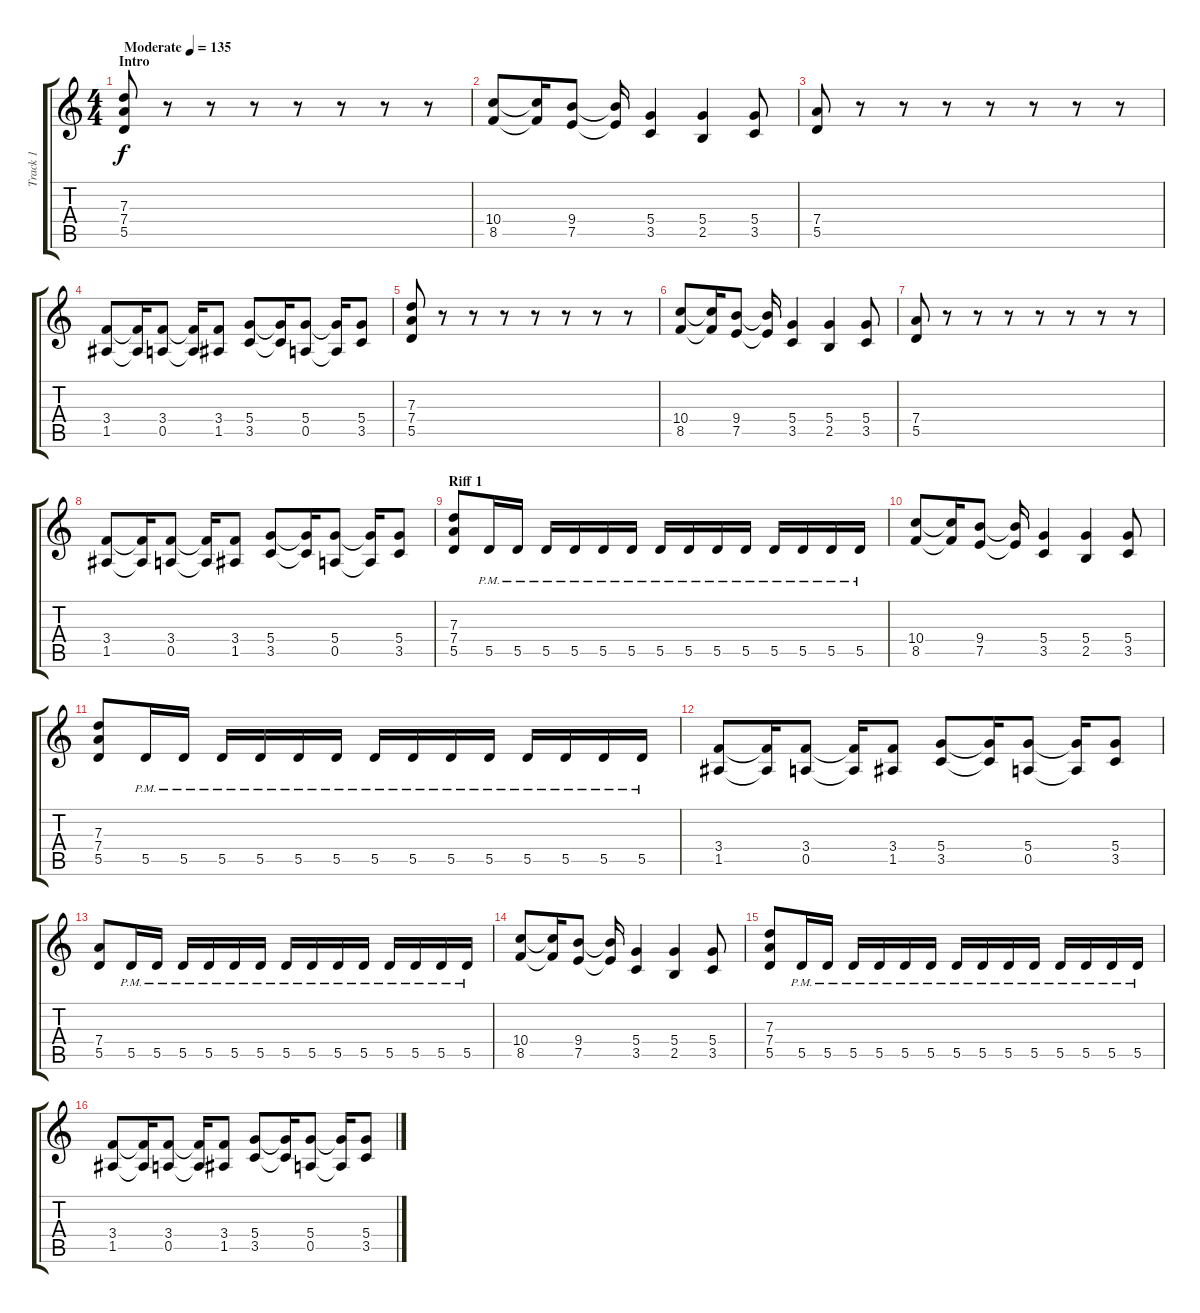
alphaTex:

\track ("Track 1" "Track 1") {instrument distortionguitar}
\staff {score tabs}
\tuning (E4 B3 G3 D3 A2 E2) {hide}
\ts (4 4)
\section ("" "Intro")
\tempo (135 "Moderate")
\clef g2
\ks c
(7.3 7.4 5.5).8{dy f instrument distortionguitar} r.8 r.8 r.8 r.8 r.8 r.8 r.8 |
(10.4 8.5).8 (10.4{t} 8.5{t}).16 (9.4 7.5).8 (9.4{t} 7.5{t}).16 (5.4 3.5).4 (5.4 2.5).4 (5.4 3.5).8 |
(7.4 5.5).8 r.8 r.8 r.8 r.8 r.8 r.8 r.8 |
(3.4 1.5).8 (3.4{t} 1.5{t}).16 (3.4 0.5).8 (3.4{t} 0.5{t}).16 (3.4 1.5).8 (5.4 3.5).8 (5.4{t} 3.5{t}).16 (5.4 0.5).8 (5.4{t} 0.5{t}).16 (5.4 3.5).8 |
(7.3 7.4 5.5).8 r.8 r.8 r.8 r.8 r.8 r.8 r.8 |
(10.4 8.5).8 (10.4{t} 8.5{t}).16 (9.4 7.5).8 (9.4{t} 7.5{t}).16 (5.4 3.5).4 (5.4 2.5).4 (5.4 3.5).8 |
(7.4 5.5).8 r.8 r.8 r.8 r.8 r.8 r.8 r.8 |
(3.4 1.5).8 (3.4{t} 1.5{t}).16 (3.4 0.5).8 (3.4{t} 0.5{t}).16 (3.4 1.5).8 (5.4 3.5).8 (5.4{t} 3.5{t}).16 (5.4 0.5).8 (5.4{t} 0.5{t}).16 (5.4 3.5).8 |
\section ("" "Riff 1")
(7.3 7.4 5.5).8 5.5{pm}.16 5.5{pm}.16 5.5{pm}.16 5.5{pm}.16 5.5{pm}.16 5.5{pm}.16 5.5{pm}.16 5.5{pm}.16 5.5{pm}.16 5.5{pm}.16 5.5{pm}.16 5.5{pm}.16 5.5{pm}.16 5.5{pm}.16 |
(10.4 8.5).8 (10.4{t} 8.5{t}).16 (9.4 7.5).8 (9.4{t} 7.5{t}).16 (5.4 3.5).4 (5.4 2.5).4 (5.4 3.5).8 |
(7.3 7.4 5.5).8 5.5{pm}.16 5.5{pm}.16 5.5{pm}.16 5.5{pm}.16 5.5{pm}.16 5.5{pm}.16 5.5{pm}.16 5.5{pm}.16 5.5{pm}.16 5.5{pm}.16 5.5{pm}.16 5.5{pm}.16 5.5{pm}.16 5.5{pm}.16 |
(3.4 1.5).8 (3.4{t} 1.5{t}).16 (3.4 0.5).8 (3.4{t} 0.5{t}).16 (3.4 1.5).8 (5.4 3.5).8 (5.4{t} 3.5{t}).16 (5.4 0.5).8 (5.4{t} 0.5{t}).16 (5.4 3.5).8 |
(7.4 5.5).8 5.5{pm}.16 5.5{pm}.16 5.5{pm}.16 5.5{pm}.16 5.5{pm}.16 5.5{pm}.16 5.5{pm}.16 5.5{pm}.16 5.5{pm}.16 5.5{pm}.16 5.5{pm}.16 5.5{pm}.16 5.5{pm}.16 5.5{pm}.16 |
(10.4 8.5).8 (10.4{t} 8.5{t}).16 (9.4 7.5).8 (9.4{t} 7.5{t}).16 (5.4 3.5).4 (5.4 2.5).4 (5.4 3.5).8 |
(7.3 7.4 5.5).8 5.5{pm}.16 5.5{pm}.16 5.5{pm}.16 5.5{pm}.16 5.5{pm}.16 5.5{pm}.16 5.5{pm}.16 5.5{pm}.16 5.5{pm}.16 5.5{pm}.16 5.5{pm}.16 5.5{pm}.16 5.5{pm}.16 5.5{pm}.16 |
(3.4 1.5).8 (3.4{t} 1.5{t}).16 (3.4 0.5).8 (3.4{t} 0.5{t}).16 (3.4 1.5).8 (5.4 3.5).8 (5.4{t} 3.5{t}).16 (5.4 0.5).8 (5.4{t} 0.5{t}).16 (5.4 3.5).8
